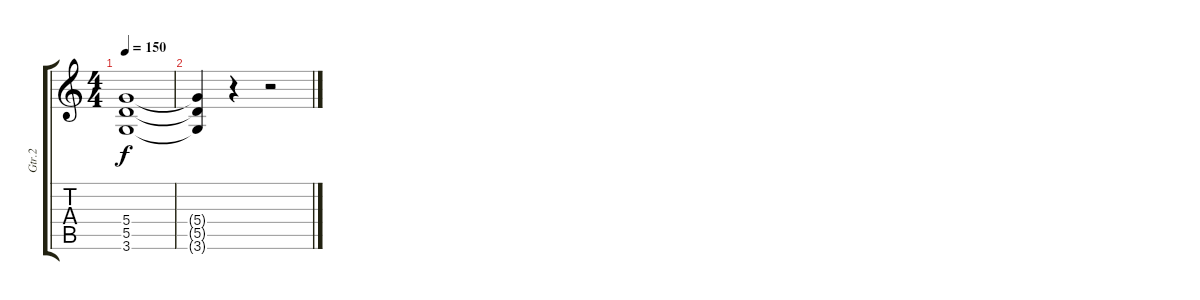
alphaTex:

\track ("Gtr.2" "Gtr.2") {instrument distortionguitar}
\staff {score tabs}
\tuning (E4 B3 G3 D3 A2 E2) {hide}
\ts (4 4)
\tempo 150
\clef g2
\ks c
(5.4{t} 5.5{t} 3.6{t}).1{dy f} |
(5.4{t} 5.5{t} 3.6{t}).4 r.4 r.2
